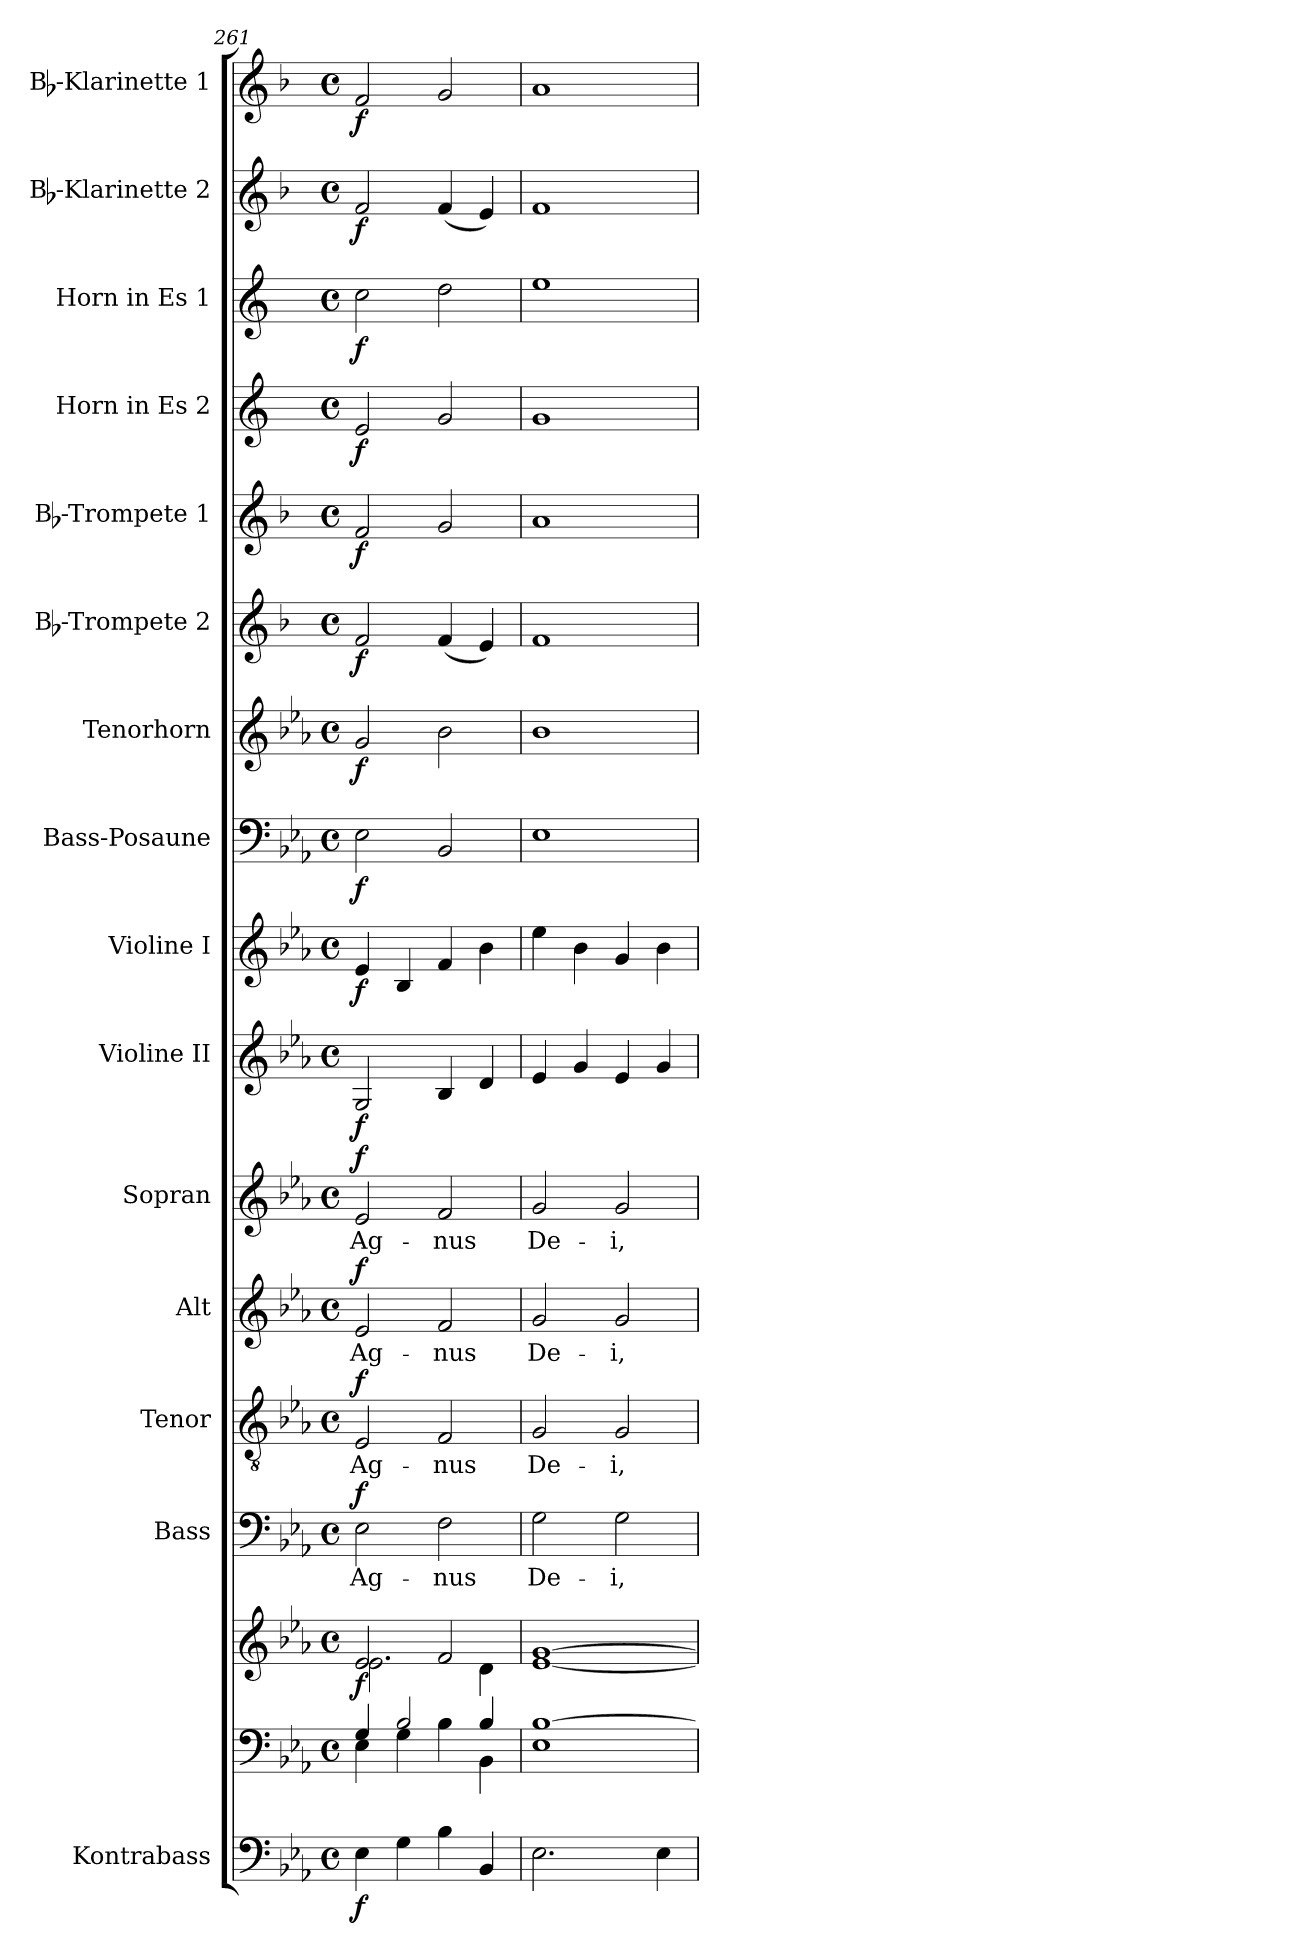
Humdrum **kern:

**kern	**dynam	**kern	**kern	**dynam	**kern	**text	**dynam	**kern	**text	**dynam	**kern	**text	**dynam	**kern	**text	**dynam	**kern	**dynam	**kern	**dynam	**kern	**dynam	**kern	**dynam	**kern	**dynam	**kern	**dynam	**kern	**dynam	**kern	**dynam	**kern	**dynam	**kern	**dynam
*part16	*part16	*part15	*part15	*part15	*part14	*part14	*part14	*part13	*part13	*part13	*part12	*part12	*part12	*part11	*part11	*part11	*part10	*part10	*part9	*part9	*part8	*part8	*part7	*part7	*part6	*part6	*part5	*part5	*part4	*part4	*part3	*part3	*part2	*part2	*part1	*part1
*staff17	*staff17	*staff16	*staff15	*staff15/16	*staff14	*staff14	*staff14	*staff13	*staff13	*staff13	*staff12	*staff12	*staff12	*staff11	*staff11	*staff11	*staff10	*staff10	*staff9	*staff9	*staff8	*staff8	*staff7	*staff7	*staff6	*staff6	*staff5	*staff5	*staff4	*staff4	*staff3	*staff3	*staff2	*staff2	*staff1	*staff1
*I"Kontrabass	*	*	*	*	*I"Bass	*	*	*I"Tenor	*	*	*I"Alt	*	*	*I"Sopran	*	*	*I"Violine II	*	*I"Violine I	*	*I"Bass-Posaune	*	*I"Tenorhorn	*	*I"Bb-Trompete 2	*	*I"Bb-Trompete 1	*	*I"Horn in Es 2	*	*I"Horn in Es 1	*	*I"Bb-Klarinette 2	*	*I"Bb-Klarinette 1	*
*I'Kb.	*	*	*	*	*I'B.	*	*	*I'T.	*	*	*I'A.	*	*	*I'S.	*	*	*I'Vl. II	*	*I'Vl. I	*	*I'B. Pos.	*	*I'T. Hrn.	*	*I'Bb Trp. 2	*	*I'Bb Trp. 1	*	*	*	*	*	*I'Bb Kl. 2	*	*I'Bb Kl. 1	*
*clefF4	*	*clefF4	*clefG2	*	*clefF4	*	*	*clefGv2	*	*	*clefG2	*	*	*clefG2	*	*	*clefG2	*	*clefG2	*	*clefF4	*	*clefG2	*	*clefG2	*	*clefG2	*	*clefG2	*	*clefG2	*	*clefG2	*	*clefG2	*
*ITrd7c12	*	*	*	*	*	*	*	*	*	*	*	*	*	*	*	*	*	*	*	*	*	*	*ITrd8c14	*	*ITrd1c2	*	*ITrd1c2	*	*ITrd5c9	*	*ITrd5c9	*	*ITrd1c2	*	*ITrd1c2	*
*k[b-e-a-]	*	*k[b-e-a-]	*k[b-e-a-]	*	*k[b-e-a-]	*	*	*k[b-e-a-]	*	*	*k[b-e-a-]	*	*	*k[b-e-a-]	*	*	*k[b-e-a-]	*	*k[b-e-a-]	*	*k[b-e-a-]	*	*k[b-e-a-]	*	*k[b-e-a-]	*	*k[b-e-a-]	*	*k[b-e-a-]	*	*k[b-e-a-]	*	*k[b-e-a-]	*	*k[b-e-a-]	*
*E-:	*	*E-:	*E-:	*	*E-:	*	*	*E-:	*	*	*E-:	*	*	*E-:	*	*	*E-:	*	*E-:	*	*E-:	*	*E-:	*	*E-:	*	*E-:	*	*E-:	*	*E-:	*	*E-:	*	*E-:	*
*M4/4	*	*M4/4	*M4/4	*	*M4/4	*	*	*M4/4	*	*	*M4/4	*	*	*M4/4	*	*	*M4/4	*	*M4/4	*	*M4/4	*	*M4/4	*	*M4/4	*	*M4/4	*	*M4/4	*	*M4/4	*	*M4/4	*	*M4/4	*
*met(c)	*	*met(c)	*met(c)	*	*met(c)	*	*	*met(c)	*	*	*met(c)	*	*	*met(c)	*	*	*met(c)	*	*met(c)	*	*met(c)	*	*met(c)	*	*met(c)	*	*met(c)	*	*met(c)	*	*met(c)	*	*met(c)	*	*met(c)	*
=261	=261	=261	=261	=261	=261	=261	=261	=261	=261	=261	=261	=261	=261	=261	=261	=261	=261	=261	=261	=261	=261	=261	=261	=261	=261	=261	=261	=261	=261	=261	=261	=261	=261	=261	=261	=261
*	*	*^	*^	*	*	*	*	*	*	*	*	*	*	*	*	*	*	*	*	*	*	*	*	*	*	*	*	*	*	*	*	*	*	*	*	*
!	!LO:DY:b	!	!	!	!	!LO:DY:b	!	!LO:LY:b	!LO:DY:a	!	!LO:LY:b	!LO:DY:a	!	!LO:LY:b	!LO:DY:a	!	!LO:LY:b	!LO:DY:a	!	!LO:DY:b	!	!LO:DY:b	!	!LO:DY:b	!	!LO:DY:b	!	!LO:DY:b	!	!LO:DY:b	!	!LO:DY:b	!	!LO:DY:b	!	!LO:DY:b	!	!LO:DY:b
4EE-\	f	4G/	4E-\	2e-/	2.e-\	f	2E-\	Ag-	f	2E-/	Ag-	f	2e-/	Ag-	f	2e-/	Ag-	f	2G/	f	4e-/	f	2E-\	f	2G/	f	2e-/	f	2e-/	f	2G/	f	2e-\	f	2e-/	f	2e-/	f
4GG\	.	2B-/	4G\	.	.	.	.	.	.	.	.	.	.	.	.	.	.	.	.	.	4B-/	.	.	.	.	.	.	.	.	.	.	.	.	.	.	.	.	.
!	!	!	!	!	!	!	!	!LO:LY:b	!	!	!LO:LY:b	!	!	!LO:LY:b	!	!	!LO:LY:b	!	!	!	!	!	!	!	!	!	!	!	!	!	!	!	!	!	!	!	!	!
4BB-\	.	.	4B-\	2f/	.	.	2F\	-nus	.	2F/	-nus	.	2f/	-nus	.	2f/	-nus	.	4B-/	.	4f/	.	2BB-/	.	2B-\	.	(<4e-/	.	2f/	.	2B-/	.	2f\	.	(<4e-/	.	2f/	.
4BBB-/	.	4B-/	4BB-\	.	4d\	.	.	.	.	.	.	.	.	.	.	.	.	.	4d/	.	4b-\	.	.	.	.	.	4d/)	.	.	.	.	.	.	.	4d/)	.	.	.
=262	=262	=262	=262	=262	=262	=262	=262	=262	=262	=262	=262	=262	=262	=262	=262	=262	=262	=262	=262	=262	=262	=262	=262	=262	=262	=262	=262	=262	=262	=262	=262	=262	=262	=262	=262	=262	=262	=262
!	!	!	!	!	!	!	!	!LO:LY:b	!	!	!LO:LY:b	!	!	!LO:LY:b	!	!	!LO:LY:b	!	!	!	!	!	!	!	!	!	!	!	!	!	!	!	!	!	!	!	!	!
2.EE-\	.	[>1B-	1E-	[>1g	[<1e-	.	2G\	De-	.	2G/	De-	.	2g/	De-	.	2g/	De-	.	4e-/	.	4ee-\	.	1E-	.	1B-	.	1e-	.	1g	.	1B-	.	1g	.	1e-	.	1g	.
.	.	.	.	.	.	.	.	.	.	.	.	.	.	.	.	.	.	.	4g/	.	4b-\	.	.	.	.	.	.	.	.	.	.	.	.	.	.	.	.	.
!	!	!	!	!	!	!	!	!LO:LY:b	!	!	!LO:LY:b	!	!	!LO:LY:b	!	!	!LO:LY:b	!	!	!	!	!	!	!	!	!	!	!	!	!	!	!	!	!	!	!	!	!
.	.	.	.	.	.	.	2G\	-i,	.	2G/	-i,	.	2g/	-i,	.	2g/	-i,	.	4e-/	.	4g/	.	.	.	.	.	.	.	.	.	.	.	.	.	.	.	.	.
4EE-\	.	.	.	.	.	.	.	.	.	.	.	.	.	.	.	.	.	.	4g/	.	4b-\	.	.	.	.	.	.	.	.	.	.	.	.	.	.	.	.	.
*	*	*v	*v	*	*	*	*	*	*	*	*	*	*	*	*	*	*	*	*	*	*	*	*	*	*	*	*	*	*	*	*	*	*	*	*	*	*	*
*	*	*	*v	*v	*	*	*	*	*	*	*	*	*	*	*	*	*	*	*	*	*	*	*	*	*	*	*	*	*	*	*	*	*	*	*	*	*
=	=	=	=	=	=	=	=	=	=	=	=	=	=	=	=	=	=	=	=	=	=	=	=	=	=	=	=	=	=	=	=	=	=	=	=	=
*-	*-	*-	*-	*-	*-	*-	*-	*-	*-	*-	*-	*-	*-	*-	*-	*-	*-	*-	*-	*-	*-	*-	*-	*-	*-	*-	*-	*-	*-	*-	*-	*-	*-	*-	*-	*-
